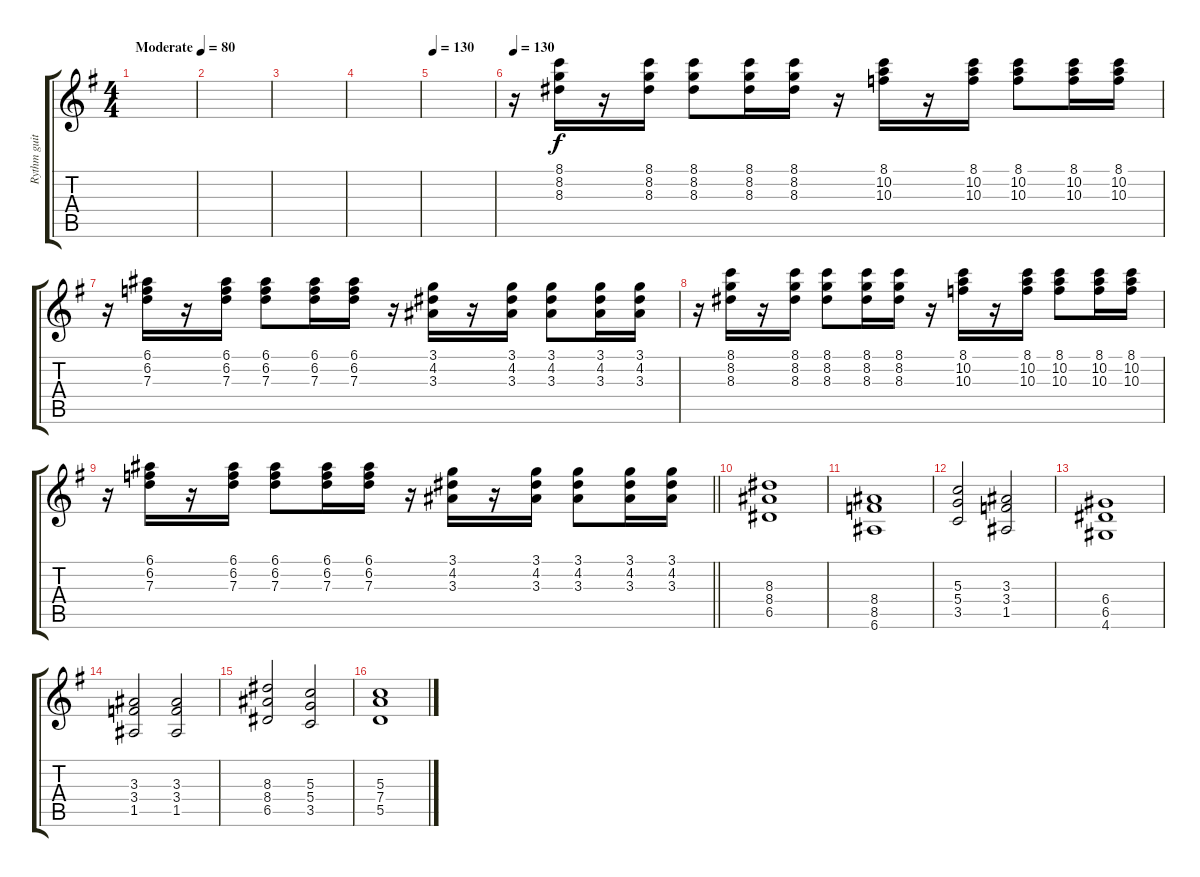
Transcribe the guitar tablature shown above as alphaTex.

\track ("Rythm guitar" "Rythm guit") {instrument distortionguitar}
\staff {score tabs}
\tuning (E4 B3 G3 D3 A2 E2) {hide}
\ts (4 4)
\tempo (80 "Moderate")
\clef g2
\ks eminor
|
|
|
|
\tempo 130
|
\tempo 130
r.16 (8.1 8.2 8.3).16 r.16 (8.1 8.2 8.3).16 (8.1 8.2 8.3).8 (8.1 8.2 8.3).16 (8.1 8.2 8.3).16 r.16 (8.1 10.2 10.3).16 r.16 (8.1 10.2 10.3).16 (8.1 10.2 10.3).8 (8.1 10.2 10.3).16 (8.1 10.2 10.3).16 |
r.16 (6.1 6.2 7.3).16 r.16 (6.1 6.2 7.3).16 (6.1 6.2 7.3).8 (6.1 6.2 7.3).16 (6.1 6.2 7.3).16 r.16 (3.1 4.2 3.3).16 r.16 (3.1 4.2 3.3).16 (3.1 4.2 3.3).8 (3.1 4.2 3.3).16 (3.1 4.2 3.3).16 |
r.16 (8.1 8.2 8.3).16 r.16 (8.1 8.2 8.3).16 (8.1 8.2 8.3).8 (8.1 8.2 8.3).16 (8.1 8.2 8.3).16 r.16 (8.1 10.2 10.3).16 r.16 (8.1 10.2 10.3).16 (8.1 10.2 10.3).8 (8.1 10.2 10.3).16 (8.1 10.2 10.3).16 |
\barLineRight lightlight
r.16 (6.1 6.2 7.3).16 r.16 (6.1 6.2 7.3).16 (6.1 6.2 7.3).8 (6.1 6.2 7.3).16 (6.1 6.2 7.3).16 r.16 (3.1 4.2 3.3).16 r.16 (3.1 4.2 3.3).16 (3.1 4.2 3.3).8 (3.1 4.2 3.3).16 (3.1 4.2 3.3).16 |
(8.3 8.4 6.5).1 |
(8.4 8.5 6.6).1 |
(5.3 5.4 3.5).2 (3.3 3.4 1.5).2 |
(6.4 6.5 4.6).1 |
(3.3 3.4 1.5).2{dy f} (3.3 3.4 1.5).2 |
(8.3 8.4 6.5).2 (5.3 5.4 3.5).2 |
(5.3 7.4 5.5).1
